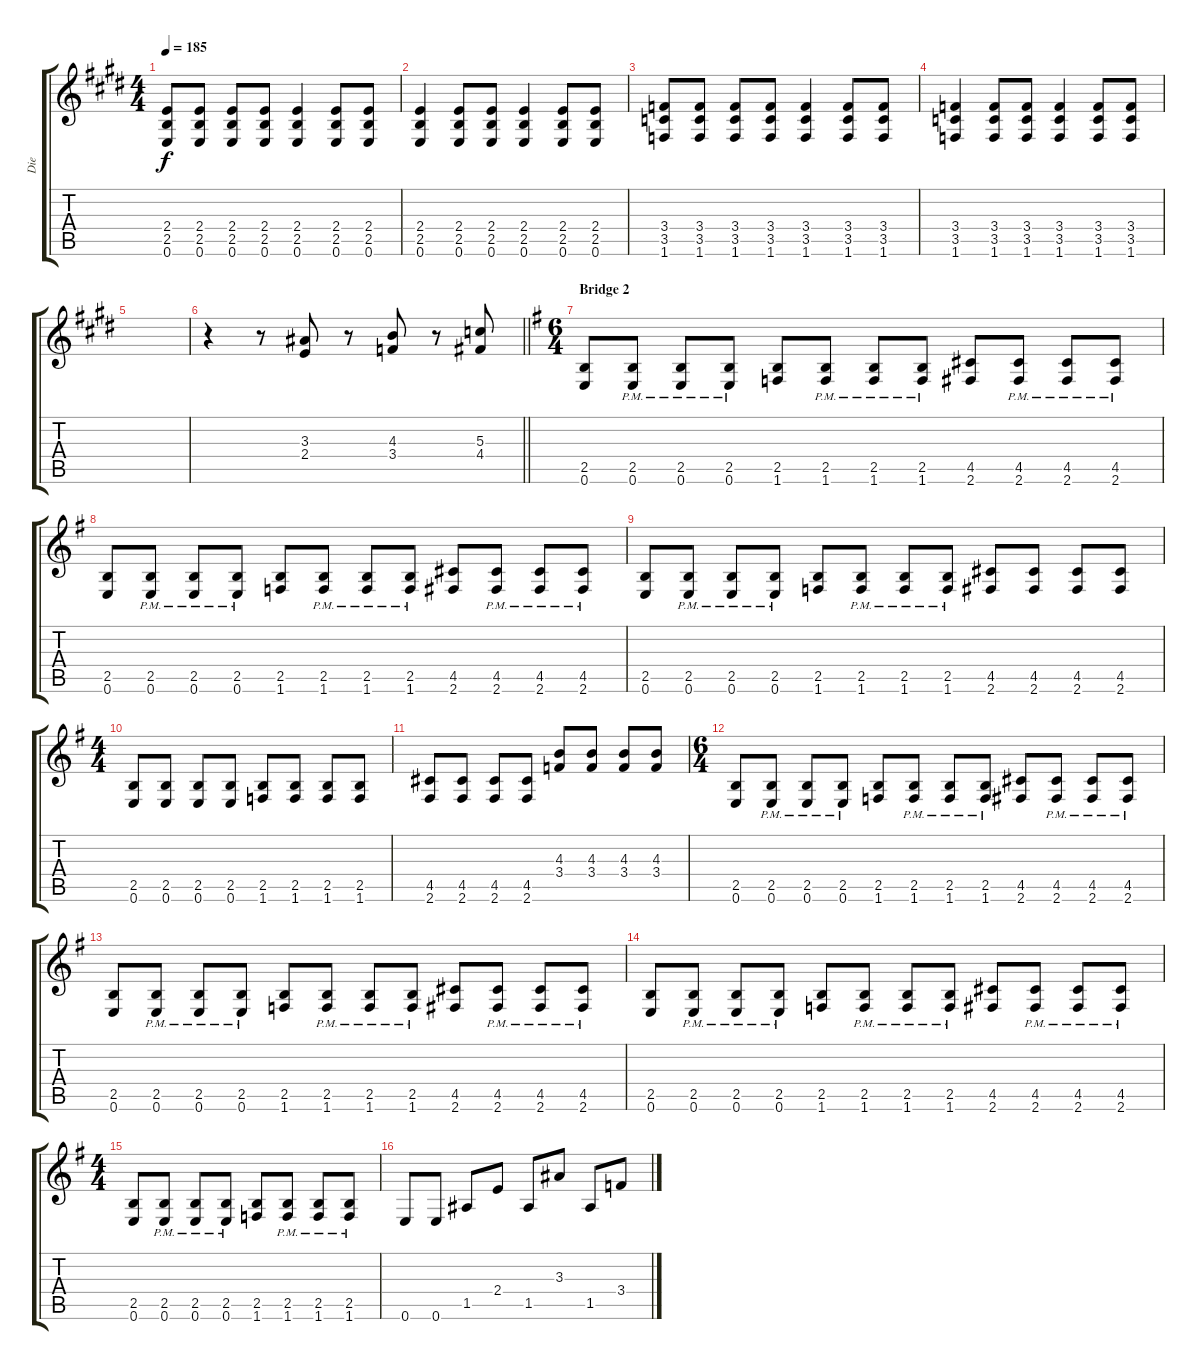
\track ("Die" "Die") {instrument overdrivenguitar}
\staff {score tabs}
\tuning (E4 B3 G3 D3 A2 E2) {hide}
\ts (4 4)
\tempo 185
\clef g2
\ks e
(2.4 2.5 0.6).8{dy f} (2.4 2.5 0.6).8 (2.4 2.5 0.6).8 (2.4 2.5 0.6).8 (2.4 2.5 0.6).4 (2.4 2.5 0.6).8 (2.4 2.5 0.6).8 |
(2.4 2.5 0.6).4 (2.4 2.5 0.6).8 (2.4 2.5 0.6).8 (2.4 2.5 0.6).4 (2.4 2.5 0.6).8 (2.4 2.5 0.6).8 |
(3.4 3.5 1.6).8 (3.4 3.5 1.6).8 (3.4 3.5 1.6).8 (3.4 3.5 1.6).8 (3.4 3.5 1.6).4 (3.4 3.5 1.6).8 (3.4 3.5 1.6).8 |
(3.4 3.5 1.6).4 (3.4 3.5 1.6).8 (3.4 3.5 1.6).8 (3.4 3.5 1.6).4 (3.4 3.5 1.6).8 (3.4 3.5 1.6).8 |
|
\barLineRight lightlight
r.4 r.8 (3.3 2.4).8{instrument distortionguitar} r.8 (4.3 3.4).8 r.8 (5.3 4.4).8 |
\ts (6 4)
\section ("" "Bridge 2")
\ks g
(2.5 0.6).8 (2.5 0.6{pm}).8 (2.5 0.6{pm}).8 (2.5 0.6{pm}).8 (2.5 1.6).8 (2.5 1.6{pm}).8 (2.5 1.6{pm}).8 (2.5 1.6{pm}).8 (4.5 2.6).8 (4.5 2.6{pm}).8 (4.5 2.6{pm}).8 (4.5 2.6{pm}).8 |
(2.5 0.6).8 (2.5{pm} 0.6).8 (2.5{pm} 0.6).8 (2.5{pm} 0.6).8 (2.5 1.6).8 (2.5{pm} 1.6).8 (2.5{pm} 1.6).8 (2.5{pm} 1.6).8 (4.5 2.6).8 (4.5{pm} 2.6).8 (4.5{pm} 2.6).8 (4.5{pm} 2.6).8 |
(2.5 0.6).8 (2.5{pm} 0.6).8 (2.5{pm} 0.6).8 (2.5{pm} 0.6).8 (2.5 1.6).8 (2.5{pm} 1.6).8 (2.5{pm} 1.6).8 (2.5{pm} 1.6).8 (4.5 2.6).8 (4.5 2.6).8 (4.5 2.6).8 (4.5 2.6).8 |
\ts (4 4)
(2.5 0.6).8 (2.5 0.6).8 (2.5 0.6).8 (2.5 0.6).8 (2.5 1.6).8 (2.5 1.6).8 (2.5 1.6).8 (2.5 1.6).8 |
(4.5 2.6).8 (4.5 2.6).8 (4.5 2.6).8 (4.5 2.6).8 (4.3 3.4).8 (4.3 3.4).8 (4.3 3.4).8 (4.3 3.4).8 |
\ts (6 4)
(2.5 0.6).8 (2.5 0.6{pm}).8 (2.5 0.6{pm}).8 (2.5 0.6{pm}).8 (2.5 1.6).8 (2.5 1.6{pm}).8 (2.5 1.6{pm}).8 (2.5 1.6{pm}).8 (4.5 2.6).8 (4.5 2.6{pm}).8 (4.5 2.6{pm}).8 (4.5 2.6{pm}).8 |
(2.5 0.6).8 (2.5 0.6{pm}).8 (2.5 0.6{pm}).8 (2.5 0.6{pm}).8 (2.5 1.6).8 (2.5 1.6{pm}).8 (2.5 1.6{pm}).8 (2.5 1.6{pm}).8 (4.5 2.6).8 (4.5 2.6{pm}).8 (4.5 2.6{pm}).8 (4.5 2.6{pm}).8 |
(2.5 0.6).8 (2.5 0.6{pm}).8 (2.5 0.6{pm}).8 (2.5 0.6{pm}).8 (2.5 1.6).8 (2.5 1.6{pm}).8 (2.5 1.6{pm}).8 (2.5 1.6{pm}).8 (4.5 2.6).8 (4.5 2.6{pm}).8 (4.5 2.6{pm}).8 (4.5 2.6{pm}).8 |
\ts (4 4)
(2.5 0.6).8 (2.5 0.6{pm}).8 (2.5 0.6{pm}).8 (2.5 0.6{pm}).8 (2.5 1.6).8 (2.5 1.6{pm}).8 (2.5 1.6{pm}).8 (2.5 1.6{pm}).8 |
0.6.8 0.6.8 1.5.8 2.4.8 1.5.8 3.3.8 1.5.8 3.4.8
